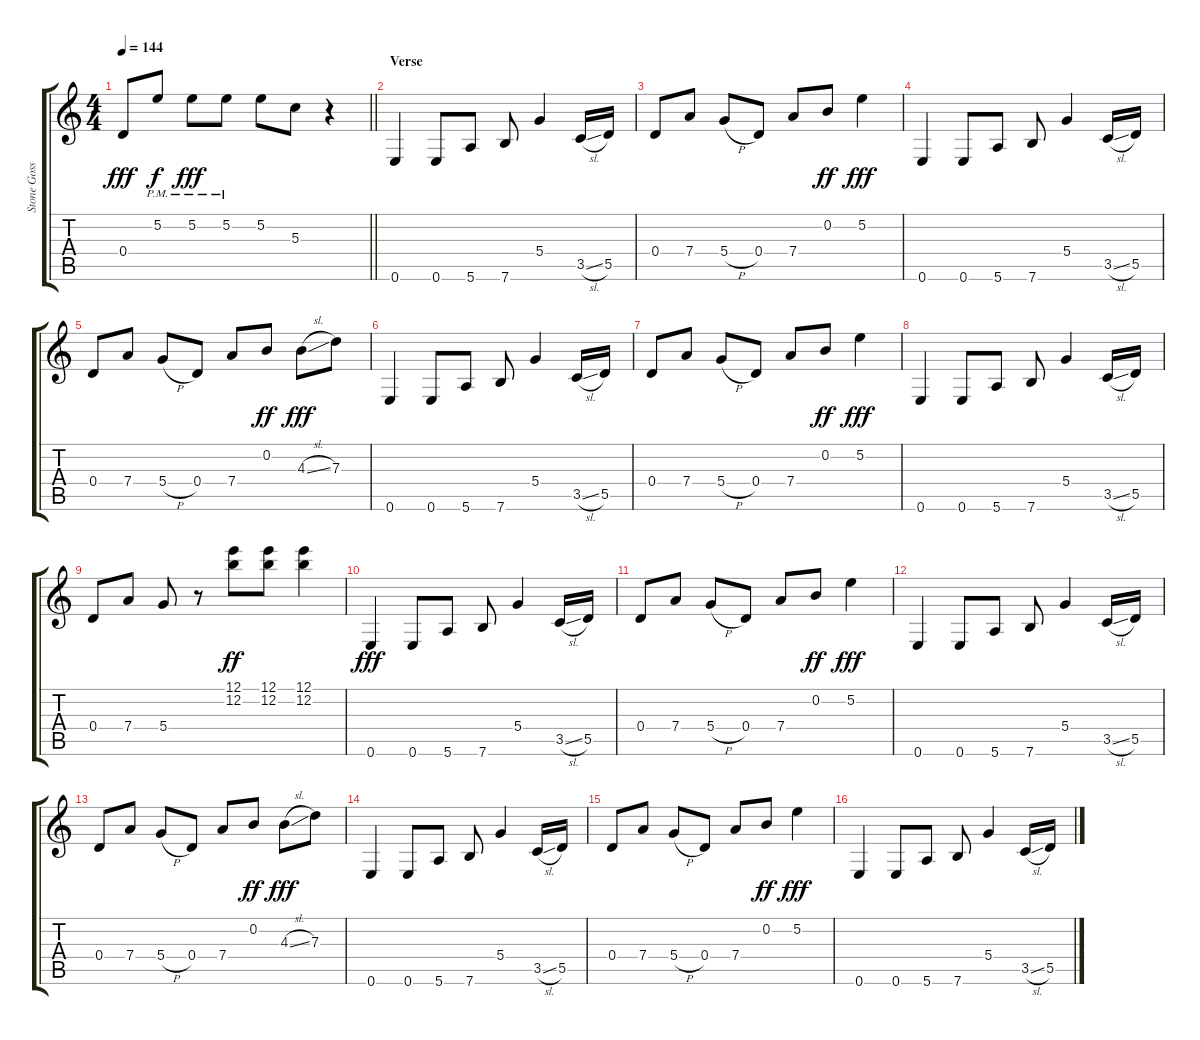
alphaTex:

\track ("Stone Gossard" "Stone Goss") {instrument overdrivenguitar}
\staff {score tabs}
\tuning (E4 B3 G3 D3 A2 E2) {hide}
\ts (4 4)
\tempo 144
\clef g2
\barLineRight lightlight
\ks c
0.4.8{dy fff} 5.2{pm}.8{dy f} 5.2{pm}.8{dy fff} 5.2{pm}.8 5.2.8 5.3.8 r.4 |
\section ("" "Verse")
0.6.4 0.6.8 5.6.8 7.6.8 5.4.4 3.5{sl}.16 5.5.16 |
0.4.8 7.4.8 5.4{h}.8 0.4.8 7.4.8 0.2.8{dy ff} 5.2.4{dy fff} |
0.6.4 0.6.8 5.6.8 7.6.8 5.4.4 3.5{sl}.16 5.5.16 |
0.4.8 7.4.8 5.4{h}.8 0.4.8 7.4.8 0.2.8{dy ff} 4.3{sl}.8{dy fff} 7.3.8 |
0.6.4 0.6.8 5.6.8 7.6.8 5.4.4 3.5{sl}.16 5.5.16 |
0.4.8 7.4.8 5.4{h}.8 0.4.8 7.4.8 0.2.8{dy ff} 5.2.4{dy fff} |
0.6.4 0.6.8 5.6.8 7.6.8 5.4.4 3.5{sl}.16 5.5.16 |
0.4.8 7.4.8 5.4.8 r.8 (12.1 12.2).8{dy ff} (12.1 12.2).8 (12.1 12.2).4 |
0.6.4{dy fff} 0.6.8 5.6.8 7.6.8 5.4.4 3.5{sl}.16 5.5.16 |
0.4.8 7.4.8 5.4{h}.8 0.4.8 7.4.8 0.2.8{dy ff} 5.2.4{dy fff} |
0.6.4 0.6.8 5.6.8 7.6.8 5.4.4 3.5{sl}.16 5.5.16 |
0.4.8 7.4.8 5.4{h}.8 0.4.8 7.4.8 0.2.8{dy ff} 4.3{sl}.8{dy fff} 7.3.8 |
0.6.4 0.6.8 5.6.8 7.6.8 5.4.4 3.5{sl}.16 5.5.16 |
0.4.8 7.4.8 5.4{h}.8 0.4.8 7.4.8 0.2.8{dy ff} 5.2.4{dy fff} |
0.6.4 0.6.8 5.6.8 7.6.8 5.4.4 3.5{sl}.16 5.5.16
